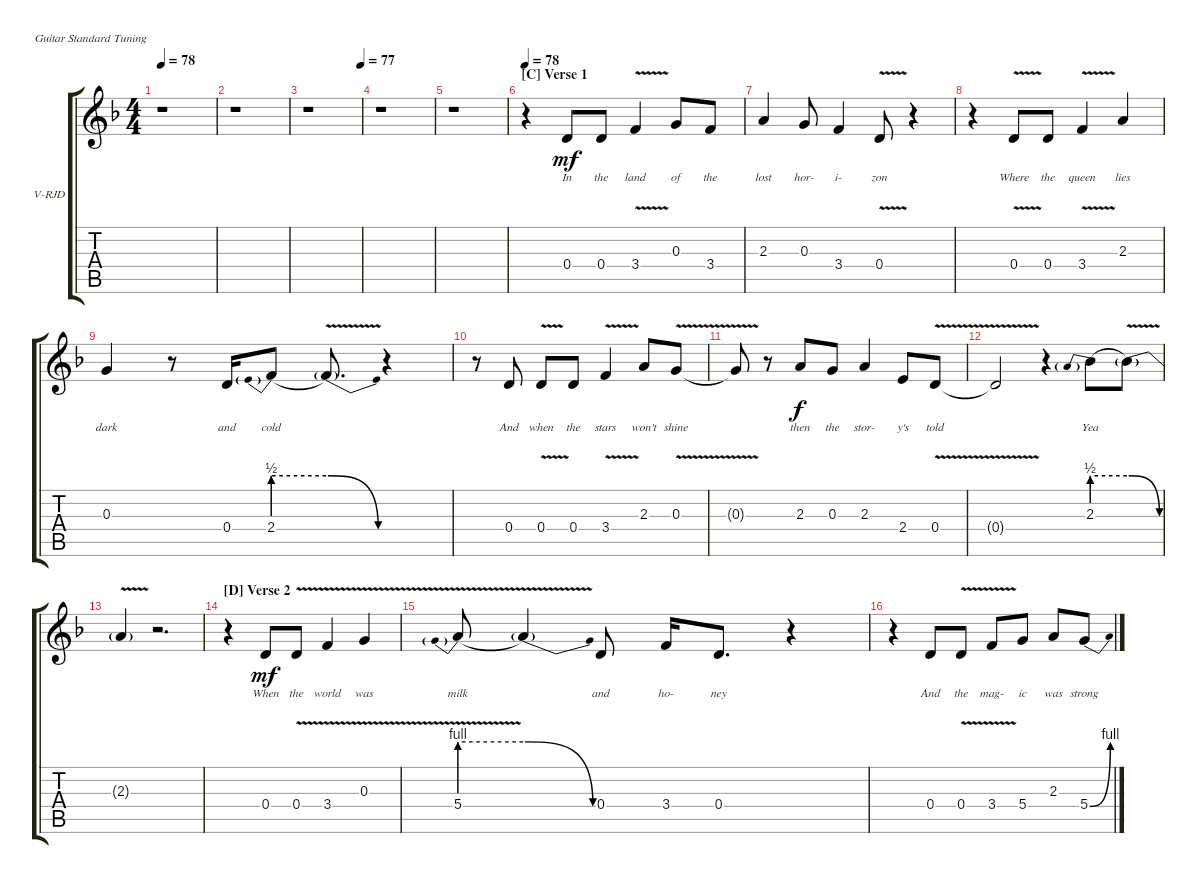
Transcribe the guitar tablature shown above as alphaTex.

\bracketExtendMode groupsimilarinstruments
\firstSystemTrackNameOrientation horizontal
\otherSystemsTrackNameOrientation horizontal
\track ("Ronnie James Dio" "V-RJD") {instrument electricguitarclean}
\staff {score tabs}
\tuning (E4 B3 G3 D3 A2 E2)
\ts (4 4)
\tempo 78
\clef g2
\ks dminor
r.1{dy mf} |
r.1 |
\tempo (77 1)
r.1 |
r.1 |
r.1 |
\section ("C" "Verse 1")
\tempo 78
r.4 0.4.8{lyrics (0 "In") lyrics (1 "") lyrics (2 "") lyrics (3 "") lyrics (4 "")} 0.4.8{lyrics (0 "the") lyrics (1 "") lyrics (2 "") lyrics (3 "") lyrics (4 "")} 3.4{v}.4{lyrics (0 "land") lyrics (1 "") lyrics (2 "") lyrics (3 "") lyrics (4 "")} 0.3.8{lyrics (0 "of") lyrics (1 "") lyrics (2 "") lyrics (3 "") lyrics (4 "")} 3.4.8{lyrics (0 "the") lyrics (1 "") lyrics (2 "") lyrics (3 "") lyrics (4 "")} |
2.3.4{lyrics (0 "lost") lyrics (1 "") lyrics (2 "") lyrics (3 "") lyrics (4 "")} 0.3.8{lyrics (0 "hor-") lyrics (1 "") lyrics (2 "") lyrics (3 "") lyrics (4 "")} 3.4.4{lyrics (0 "i-") lyrics (1 "") lyrics (2 "") lyrics (3 "") lyrics (4 "")} 0.4{v}.8{lyrics (0 "zon") lyrics (1 "") lyrics (2 "") lyrics (3 "") lyrics (4 "")} r.4 |
r.4 0.4{v}.8{lyrics (0 "Where") lyrics (1 "") lyrics (2 "") lyrics (3 "") lyrics (4 "")} 0.4.8{lyrics (0 "the") lyrics (1 "") lyrics (2 "") lyrics (3 "") lyrics (4 "")} 3.4{v}.4{lyrics (0 "queen") lyrics (1 "") lyrics (2 "") lyrics (3 "") lyrics (4 "")} 2.3.4{lyrics (0 "lies") lyrics (1 "") lyrics (2 "") lyrics (3 "") lyrics (4 "")} |
0.3.4{lyrics (0 "dark") lyrics (1 "") lyrics (2 "") lyrics (3 "") lyrics (4 "")} r.8 0.4.16{lyrics (0 "and") lyrics (1 "") lyrics (2 "") lyrics (3 "") lyrics (4 "")} 2.4{be (prebend 0 2 60 2)}.8{lyrics (0 "cold") lyrics (1 "") lyrics (2 "") lyrics (3 "") lyrics (4 "")} 2.4{be (release 0 2 5.3999999999999995 0) v t}.8{d lyrics (0 "") lyrics (1 "") lyrics (2 "") lyrics (3 "") lyrics (4 "")} r.4 |
r.8 0.4.8{lyrics (0 "And") lyrics (1 "") lyrics (2 "") lyrics (3 "") lyrics (4 "")} 0.4{v}.8{lyrics (0 "when") lyrics (1 "") lyrics (2 "") lyrics (3 "") lyrics (4 "")} 0.4.8{lyrics (0 "the") lyrics (1 "") lyrics (2 "") lyrics (3 "") lyrics (4 "")} 3.4{v}.4{lyrics (0 "stars") lyrics (1 "") lyrics (2 "") lyrics (3 "") lyrics (4 "")} 2.3.8{lyrics (0 "won't") lyrics (1 "") lyrics (2 "") lyrics (3 "") lyrics (4 "")} 0.3{v}.8{lyrics (0 "shine") lyrics (1 "") lyrics (2 "") lyrics (3 "") lyrics (4 "")} |
0.3{v t}.8{lyrics (0 "") lyrics (1 "") lyrics (2 "") lyrics (3 "") lyrics (4 "")} r.8 2.3.8{lyrics (0 "then") lyrics (1 "") lyrics (2 "") lyrics (3 "") lyrics (4 "") dy f} 0.3.8{lyrics (0 "the") lyrics (1 "") lyrics (2 "") lyrics (3 "") lyrics (4 "")} 2.3.4{lyrics (0 "stor-") lyrics (1 "") lyrics (2 "") lyrics (3 "") lyrics (4 "")} 2.4.8{lyrics (0 "y's") lyrics (1 "") lyrics (2 "") lyrics (3 "") lyrics (4 "")} 0.4{v}.8{lyrics (0 "told") lyrics (1 "") lyrics (2 "") lyrics (3 "") lyrics (4 "")} |
0.4{v t}.2{lyrics (0 "") lyrics (1 "") lyrics (2 "") lyrics (3 "") lyrics (4 "")} r.4 2.3{be (prebend 0 2 60 2)}.8{lyrics (0 "Yea") lyrics (1 "") lyrics (2 "") lyrics (3 "") lyrics (4 "")} 2.3{be (release 0 2 3.5999999999999996 0) v t}.8{lyrics (0 "") lyrics (1 "") lyrics (2 "") lyrics (3 "") lyrics (4 "")} |
2.3{be (hold 0 0 60 0) v t}.4{lyrics (0 "") lyrics (1 "") lyrics (2 "") lyrics (3 "") lyrics (4 "")} r.2{d} |
\section ("D" "Verse 2")
\scale
0.270134 r.4 0.4.8{lyrics (0 "When") lyrics (1 "") lyrics (2 "") lyrics (3 "") lyrics (4 "") dy mf} 0.4{v}.8{lyrics (0 "the") lyrics (1 "") lyrics (2 "") lyrics (3 "") lyrics (4 "")} 3.4{v}.4{lyrics (0 "world") lyrics (1 "") lyrics (2 "") lyrics (3 "") lyrics (4 "")} 0.3{v}.4{lyrics (0 "was") lyrics (1 "") lyrics (2 "") lyrics (3 "") lyrics (4 "")} |
\scale
0.230278 5.4{be (prebend 0 4 60 4) v}.8{lyrics (0 "milk") lyrics (1 "") lyrics (2 "") lyrics (3 "") lyrics (4 "")} 5.4{be (release 0 4 9 0) v t}.4{lyrics (0 "") lyrics (1 "") lyrics (2 "") lyrics (3 "") lyrics (4 "")} 0.4.8{lyrics (0 "and") lyrics (1 "") lyrics (2 "") lyrics (3 "") lyrics (4 "")} 3.4.16{lyrics (0 "ho-") lyrics (1 "") lyrics (2 "") lyrics (3 "") lyrics (4 "")} 0.4.8{d lyrics (0 "ney") lyrics (1 "") lyrics (2 "") lyrics (3 "") lyrics (4 "")} r.4 |
\scale
0.283138 r.4 0.4.8{lyrics (0 "And") lyrics (1 "") lyrics (2 "") lyrics (3 "") lyrics (4 "")} 0.4{v}.8{lyrics (0 "the") lyrics (1 "") lyrics (2 "") lyrics (3 "") lyrics (4 "")} 3.4{v}.8{lyrics (0 "mag-") lyrics (1 "") lyrics (2 "") lyrics (3 "") lyrics (4 "")} 5.4.8{lyrics (0 "ic") lyrics (1 "") lyrics (2 "") lyrics (3 "") lyrics (4 "")} 2.3.8{lyrics (0 "was") lyrics (1 "") lyrics (2 "") lyrics (3 "") lyrics (4 "")} 5.4{be (bend 0 0 15 4)}.8{lyrics (0 "strong") lyrics (1 "") lyrics (2 "") lyrics (3 "") lyrics (4 "")}
